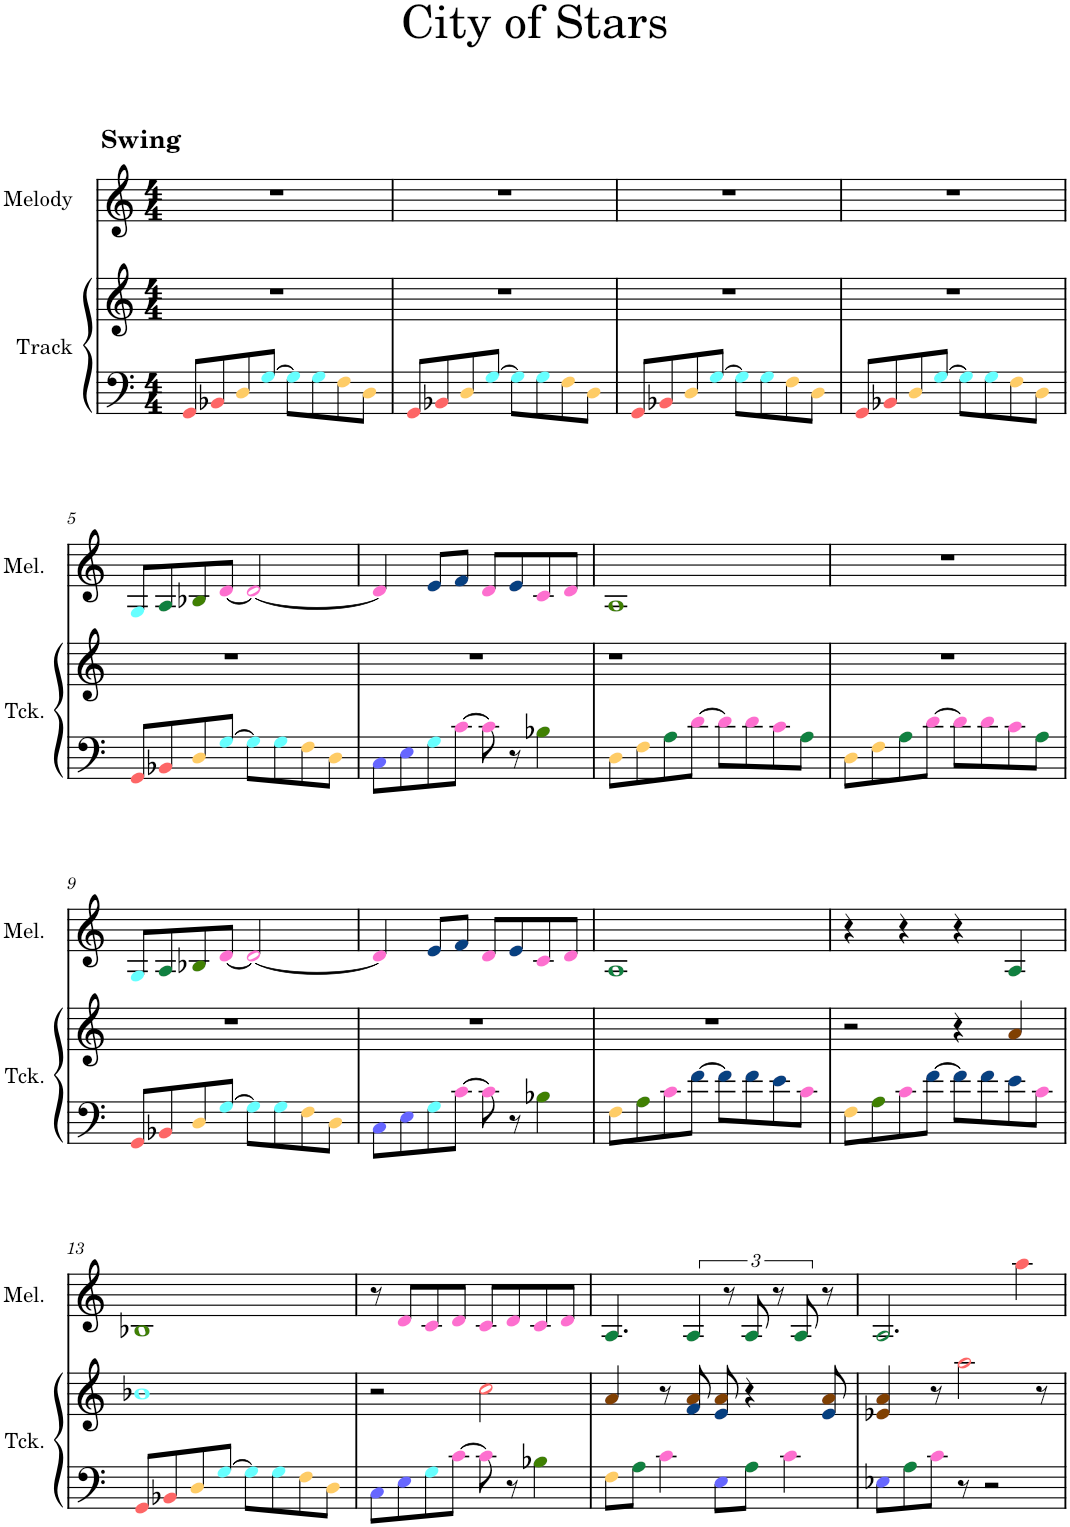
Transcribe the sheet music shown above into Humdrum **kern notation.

**kern	**kern	**kern
*part2	*part2	*part1
*staff3	*staff2	*staff1
*I"Track	*	*I"Melody
*I'Tck.	*	*I'Mel.
*clefF4	*clefG2	*clefG2
*k[]	*k[]	*k[]
*M4/4	*M4/4	*M4/4
=1	=1	=1
*	*	*^
8GGi/L	1r	1r	8ryy
!	!	!	!LO:TX:a:B:t=Swing
8BB-Xi/	.	.	2..ryy
8Dj/	.	.	.
[8GZ/J	.	.	.
8GZ\L]	.	.	.
8GZ\	.	.	.
8Fj\	.	.	.
8Dj\J	.	.	.
*	*	*v	*v
=2	=2	=2
8GGi/L	1r	1r
8BB-Xi/	.	.
8Dj/	.	.
[8GZ/J	.	.
8GZ\L]	.	.
8GZ\	.	.
8Fj\	.	.
8Dj\J	.	.
=3	=3	=3
8GGi/L	1r	1r
8BB-Xi/	.	.
8Dj/	.	.
[8GZ/J	.	.
8GZ\L]	.	.
8GZ\	.	.
8Fj\	.	.
8Dj\J	.	.
=4	=4	=4
8GGi/L	1r	1r
8BB-Xi/	.	.
8Dj/	.	.
[8GZ/J	.	.
8GZ\L]	.	.
8GZ\	.	.
8Fj\	.	.
8Dj\J	.	.
!!LO:LB:g=z
=5	=5	=5
8GGi/L	1r	8GZ/L
8BB-Xi/	.	8AV/
8Dj/	.	8B-XN/
[8GZ/J	.	[8dl/J
8GZ\L]	.	2dl/_
8GZ\	.	.
8Fj\	.	.
8Dj\J	.	.
=6	=6	=6
8C!\L	1r	4dl/]
8E!\	.	.
8GZ\	.	8e+/L
[8cl\J	.	8f+/J
8cl\]	.	8dl/L
8r	.	8e+/
4B-XN\	.	8cl/
.	.	8dl/J
=7	=7	=7
8Dj\L	1r	1AN
8Fj\	.	.
8AV\	.	.
[8dl\J	.	.
8dl\L]	.	.
8dl\	.	.
8cl\	.	.
8AV\J	.	.
=8	=8	=8
8Dj\L	1r	1r
8Fj\	.	.
8AV\	.	.
[8dl\J	.	.
8dl\L]	.	.
8dl\	.	.
8cl\	.	.
8AV\J	.	.
!!LO:LB:g=z
=9	=9	=9
8GGi/L	1r	8GZ/L
8BB-Xi/	.	8AV/
8Dj/	.	8B-XN/
[8GZ/J	.	[8dl/J
8GZ\L]	.	2dl/_
8GZ\	.	.
8Fj\	.	.
8Dj\J	.	.
=10	=10	=10
8C!\L	1r	4dl/]
8E!\	.	.
8GZ\	.	8e+/L
[8cl\J	.	8f+/J
8cl\]	.	8dl/L
8r	.	8e+/
4B-XN\	.	8cl/
.	.	8dl/J
=11	=11	=11
8Fj\L	1r	1AV
8AN\	.	.
8cl\	.	.
[8f+\J	.	.
8f+\L]	.	.
8f+\	.	.
8e+\	.	.
8cl\J	.	.
=12	=12	=12
8Fj\L	2r	4r
8AN\	.	.
8cl\	.	4r
[8f+\J	.	.
8f+\L]	4r	4r
8f+\	.	.
8e+\	4a|/	4AV/
8cl\J	.	.
!!LO:LB:g=z
=13	=13	=13
8GGi/L	1b-XZ	1B-XN
8BB-Xi/	.	.
8Dj/	.	.
[8GZ/J	.	.
8GZ\L]	.	.
8GZ\	.	.
8Fj\	.	.
8Dj\J	.	.
=14	=14	=14
8C!\L	2r	8r
8E!\	.	8dl/L
8GZ\	.	8cl/
[8cl\J	.	8dl/J
8cl\]	2cci\	8cl/L
8r	.	8dl/
4B-XN\	.	8cl/
.	.	8dl/J
=15	=15	=15
8Fj\L	4a|/	4.AV/
8AV\J	.	.
4cl\	8r	.
.	8f+/ 8a|/	6AV/
8E!\L	8e+/ 8a|/	.
.	.	12r
8AV\J	4r	12AV/
.	.	12r
4cl\	.	.
.	.	12AV/
.	8e+/ 8a|/	8r
=16	=16	=16
8E-X!\L	4e-X|/ 4a|/	2.AV/
8AV\	.	.
8cl\J	8r	.
8r	2aai\	.
2r	.	.
.	.	4aai\
.	8r	.
=	=	=
*-	*-	*-
